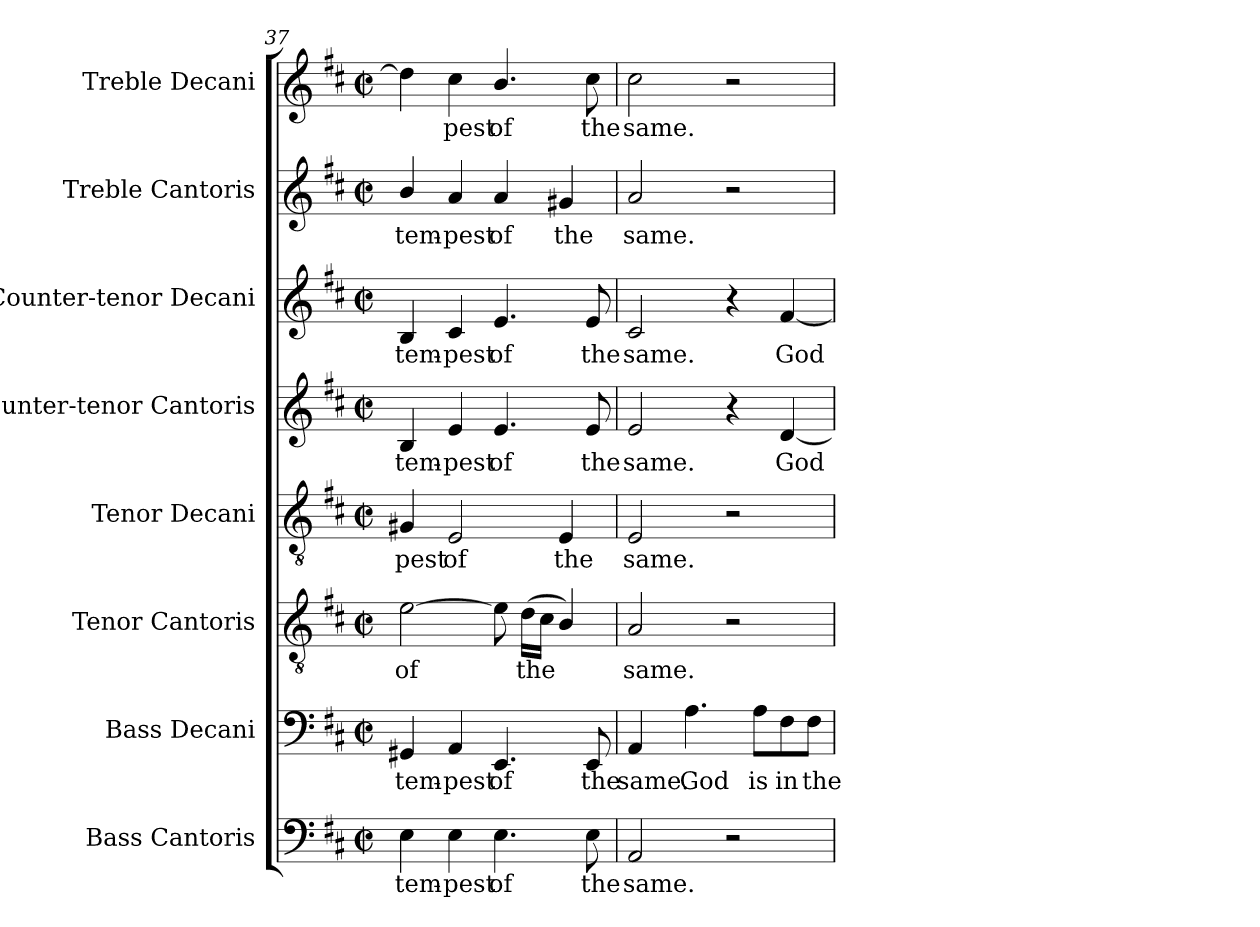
**kern	**text	**kern	**text	**kern	**text	**kern	**text	**kern	**text	**kern	**text	**kern	**text	**kern	**text
*part8	*part8	*part7	*part7	*part6	*part6	*part5	*part5	*part4	*part4	*part3	*part3	*part2	*part2	*part1	*part1
*staff8	*staff8	*staff7	*staff7	*staff6	*staff6	*staff5	*staff5	*staff4	*staff4	*staff3	*staff3	*staff2	*staff2	*staff1	*staff1
*I"Bass Cantoris	*	*I"Bass Decani	*	*I"Tenor Cantoris	*	*I"Tenor Decani	*	*I"Counter-tenor Cantoris	*	*I"Counter-tenor Decani	*	*I"Treble Cantoris	*	*I"Treble Decani	*
*I'B.	*	*I'B.	*	*I'T.	*	*I'T.	*	*I'A.	*	*I'A.	*	*I'S.	*	*	*
!!LO:LB:g=z
*clefF4	*	*clefF4	*	*clefGv2	*	*clefGv2	*	*clefG2	*	*clefG2	*	*clefG2	*	*clefG2	*
*	*	*	*	*ITrd7c12	*	*ITrd7c12	*	*	*	*	*	*	*	*	*
*k[f#c#]	*	*k[f#c#]	*	*k[f#c#]	*	*k[f#c#]	*	*k[f#c#]	*	*k[f#c#]	*	*k[f#c#]	*	*k[f#c#]	*
*D:	*	*D:	*	*D:	*	*D:	*	*D:	*	*D:	*	*D:	*	*D:	*
*M2/2	*	*M2/2	*	*M2/2	*	*M2/2	*	*M2/2	*	*M2/2	*	*M2/2	*	*M2/2	*
*met(c|)	*	*met(c|)	*	*met(c|)	*	*met(c|)	*	*met(c|)	*	*met(c|)	*	*met(c|)	*	*met(c|)	*
=37	=37	=37	=37	=37	=37	=37	=37	=37	=37	=37	=37	=37	=37	=37	=37
!	!LO:LY:b:color=#000000	!	!	!	!	!	!	!	!	!	!	!	!	!	!
!	!	!	!LO:LY:b:color=#000000	!	!	!	!	!	!	!	!	!	!	!	!
!	!	!	!	!	!LO:LY:b:color=#000000	!	!	!	!	!	!	!	!	!	!
!	!	!	!	!	!	!	!LO:LY:b:color=#000000	!	!	!	!	!	!	!	!
!	!	!	!	!	!	!	!	!	!LO:LY:b:color=#000000	!	!	!	!	!	!
!	!	!	!	!	!	!	!	!	!	!	!LO:LY:b:color=#000000	!	!	!	!
!	!	!	!	!	!	!	!	!	!	!	!	!	!LO:LY:b:color=#000000	!	!
4Ei\	tem-	4GG#Xi/	tem-	[2Ei\	of	4GG#Xi/	-pest	4Bi/	tem-	4Bi/	tem-	4bi/	tem-	4ddi\]	.
!	!LO:LY:b:color=#000000	!	!	!	!	!	!	!	!	!	!	!	!	!	!
!	!	!	!LO:LY:b:color=#000000	!	!	!	!	!	!	!	!	!	!	!	!
!	!	!	!	!	!	!	!LO:LY:b:color=#000000	!	!	!	!	!	!	!	!
!	!	!	!	!	!	!	!	!	!LO:LY:b:color=#000000	!	!	!	!	!	!
!	!	!	!	!	!	!	!	!	!	!	!LO:LY:b:color=#000000	!	!	!	!
!	!	!	!	!	!	!	!	!	!	!	!	!	!LO:LY:b:color=#000000	!	!
!	!	!	!	!	!	!	!	!	!	!	!	!	!	!	!LO:LY:b:color=#000000
4Ei\	-pest	4AAi/	-pest	.	.	2EEi/	of	4ei/	-pest	4c#i/	-pest	4ai/	-pest	4cc#i\	-pest
!	!LO:LY:b:color=#000000	!	!	!	!	!	!	!	!	!	!	!	!	!	!
!	!	!	!LO:LY:b:color=#000000	!	!	!	!	!	!	!	!	!	!	!	!
!	!	!	!	!	!	!	!	!	!LO:LY:b:color=#000000	!	!	!	!	!	!
!	!	!	!	!	!	!	!	!	!	!	!LO:LY:b:color=#000000	!	!	!	!
!	!	!	!	!	!	!	!	!	!	!	!	!	!LO:LY:b:color=#000000	!	!
!	!	!	!	!	!	!	!	!	!	!	!	!	!	!	!LO:LY:b:color=#000000
4.Ei\	of	4.EEi/	of	8Ei\]	.	.	.	4.ei/	of	4.ei/	of	4ai/	of	4.bi/	of
!	!	!	!	!	!LO:LY:b:color=#000000	!	!	!	!	!	!	!	!	!	!
.	.	.	.	(16Di\LL	the	.	.	.	.	.	.	.	.	.	.
.	.	.	.	16C#i\JJ	.	.	.	.	.	.	.	.	.	.	.
!	!	!	!	!	!	!	!LO:LY:b:color=#000000	!	!	!	!	!	!	!	!
!	!	!	!	!	!	!	!	!	!	!	!	!	!LO:LY:b:color=#000000	!	!
.	.	.	.	4BBi/)	.	4EEi/	the	.	.	.	.	4g#Xi/	the	.	.
!	!LO:LY:b:color=#000000	!	!	!	!	!	!	!	!	!	!	!	!	!	!
!	!	!	!LO:LY:b:color=#000000	!	!	!	!	!	!	!	!	!	!	!	!
!	!	!	!	!	!	!	!	!	!LO:LY:b:color=#000000	!	!	!	!	!	!
!	!	!	!	!	!	!	!	!	!	!	!LO:LY:b:color=#000000	!	!	!	!
!	!	!	!	!	!	!	!	!	!	!	!	!	!	!	!LO:LY:b:color=#000000
8Ei\	the	8EEi/	the	.	.	.	.	8ei/	the	8ei/	the	.	.	8cc#i\	the
=38	=38	=38	=38	=38	=38	=38	=38	=38	=38	=38	=38	=38	=38	=38	=38
!	!LO:LY:b:color=#000000	!	!	!	!	!	!	!	!	!	!	!	!	!	!
!	!	!	!LO:LY:b:color=#000000	!	!	!	!	!	!	!	!	!	!	!	!
!	!	!	!	!	!LO:LY:b:color=#000000	!	!	!	!	!	!	!	!	!	!
!	!	!	!	!	!	!	!LO:LY:b:color=#000000	!	!	!	!	!	!	!	!
!	!	!	!	!	!	!	!	!	!LO:LY:b:color=#000000	!	!	!	!	!	!
!	!	!	!	!	!	!	!	!	!	!	!LO:LY:b:color=#000000	!	!	!	!
!	!	!	!	!	!	!	!	!	!	!	!	!	!LO:LY:b:color=#000000	!	!
!	!	!	!	!	!	!	!	!	!	!	!	!	!	!	!LO:LY:b:color=#000000
2AAi/	same.	4AAi/	same.	2AAi/	same.	2EEi/	same.	2ei/	same.	2c#i/	same.	2ai/	same.	2cc#i\	same.
!	!	!	!LO:LY:b:color=#000000	!	!	!	!	!	!	!	!	!	!	!	!
.	.	4.Ai\	God	.	.	.	.	.	.	.	.	.	.	.	.
2r	.	.	.	2r	.	2r	.	4r	.	4r	.	2r	.	2r	.
!	!	!	!LO:LY:b:color=#000000	!	!	!	!	!	!	!	!	!	!	!	!
.	.	8Ai\L	is	.	.	.	.	.	.	.	.	.	.	.	.
!	!	!	!LO:LY:b:color=#000000	!	!	!	!	!	!	!	!	!	!	!	!
!	!	!	!	!	!	!	!	!	!LO:LY:b:color=#000000	!	!	!	!	!	!
!	!	!	!	!	!	!	!	!	!	!	!LO:LY:b:color=#000000	!	!	!	!
.	.	8F#i\	in	.	.	.	.	[4di/	God	[4f#i/	God	.	.	.	.
!	!	!	!LO:LY:b:color=#000000	!	!	!	!	!	!	!	!	!	!	!	!
.	.	8F#i\J	the	.	.	.	.	.	.	.	.	.	.	.	.
=	=	=	=	=	=	=	=	=	=	=	=	=	=	=	=
*-	*-	*-	*-	*-	*-	*-	*-	*-	*-	*-	*-	*-	*-	*-	*-
